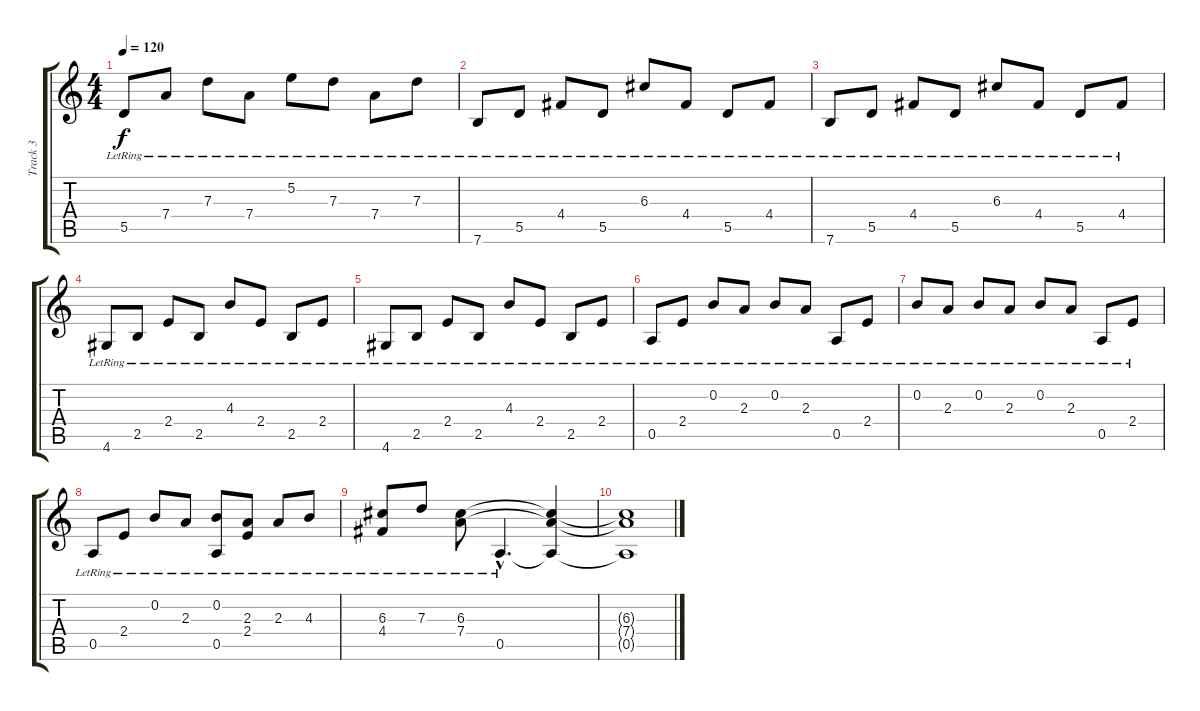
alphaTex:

\track ("Track 3" "Track 3") {instrument acousticguitarsteel}
\staff {score tabs}
\tuning (E4 B3 G3 D3 A2 E2) {hide}
\ts (4 4)
\tempo 120
\clef g2
\ks c
5.5{lr}.8{dy f} 7.4{lr}.8 7.3{lr}.8 7.4{lr}.8 5.2{lr}.8 7.3{lr}.8 7.4{lr}.8 7.3{lr}.8 |
7.6{lr}.8 5.5{lr}.8 4.4{lr}.8 5.5{lr}.8 6.3{lr}.8 4.4{lr}.8 5.5{lr}.8 4.4{lr}.8 |
7.6{lr}.8 5.5{lr}.8 4.4{lr}.8 5.5{lr}.8 6.3{lr}.8 4.4{lr}.8 5.5{lr}.8 4.4{lr}.8 |
4.6{lr}.8 2.5{lr}.8 2.4{lr}.8 2.5{lr}.8 4.3{lr}.8 2.4{lr}.8 2.5{lr}.8 2.4{lr}.8 |
4.6{lr}.8 2.5{lr}.8 2.4{lr}.8 2.5{lr}.8 4.3{lr}.8 2.4{lr}.8 2.5{lr}.8 2.4{lr}.8 |
0.5{lr}.8 2.4{lr}.8 0.2{lr}.8 2.3{lr}.8 0.2{lr}.8 2.3{lr}.8 0.5{lr}.8 2.4{lr}.8 |
0.2{lr}.8 2.3{lr}.8 0.2{lr}.8 2.3{lr}.8 0.2{lr}.8 2.3{lr}.8 0.5{lr}.8 2.4{lr}.8 |
0.5{lr}.8 2.4{lr}.8 0.2{lr}.8 2.3{lr}.8 (0.2 0.5{lr}).8 (2.3 2.4{lr}).8 2.3{lr}.8 4.3{lr}.8 |
(6.3{lr} 4.4{lr}).8 7.3{lr}.8 (6.3{lr} 7.4{lr}).8 0.5{hac lr}.4{d} (6.3{t} 7.4{t} 0.5{t}).4 |
(6.3{t} 7.4{t} 0.5{t}).1
